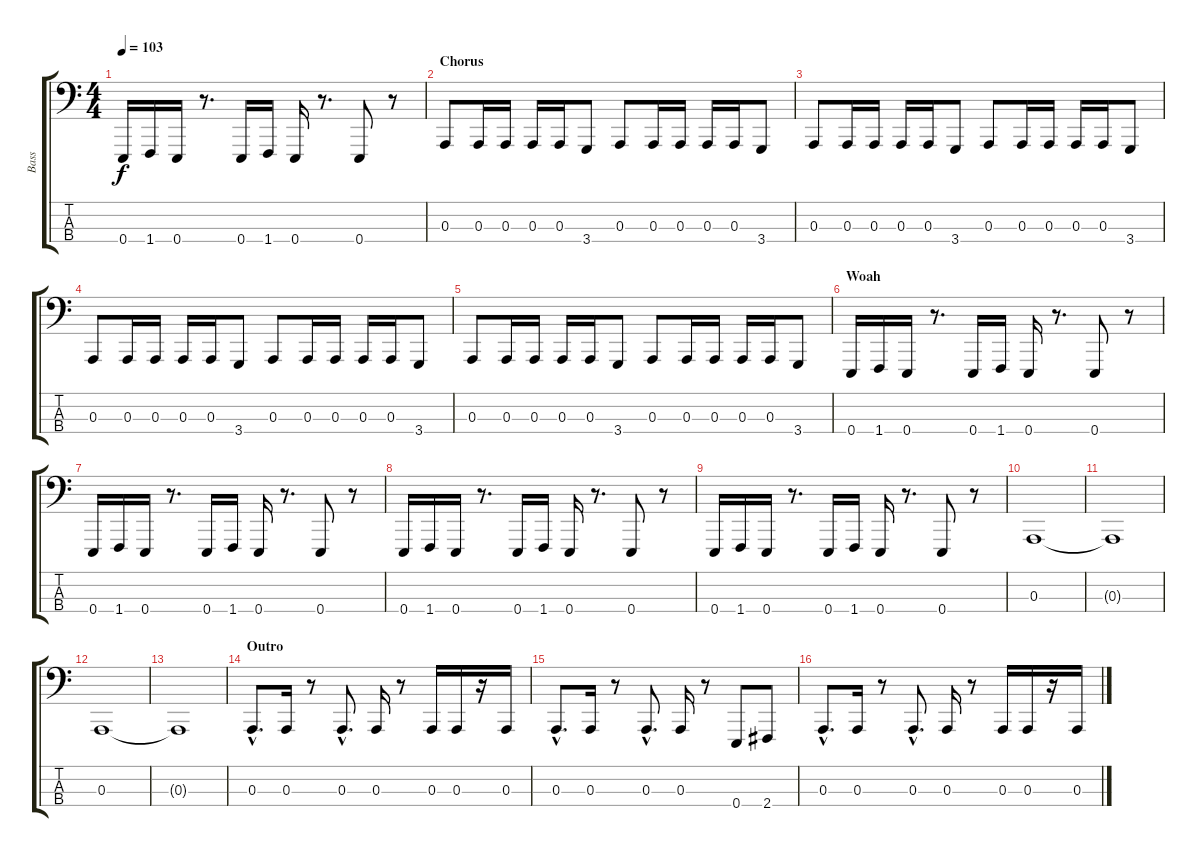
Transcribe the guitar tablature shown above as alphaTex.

\track ("Bass" "Bass") {instrument lead8bassandlead}
\staff {score tabs}
\tuning (G2 D2 A1 E1) {hide}
\ts (4 4)
\tempo 103
\clef f4
\ks c
0.4.16{dy f} 1.4.16 0.4.16 r.8{d} 0.4.16 1.4.16 0.4.16 r.8{d} 0.4.8 r.8 |
\section ("" "Chorus")
0.3.8 0.3.16 0.3.16 0.3.16 0.3.16 3.4.8 0.3.8 0.3.16 0.3.16 0.3.16 0.3.16 3.4.8 |
0.3.8 0.3.16 0.3.16 0.3.16 0.3.16 3.4.8 0.3.8 0.3.16 0.3.16 0.3.16 0.3.16 3.4.8 |
0.3.8 0.3.16 0.3.16 0.3.16 0.3.16 3.4.8 0.3.8 0.3.16 0.3.16 0.3.16 0.3.16 3.4.8 |
0.3.8 0.3.16 0.3.16 0.3.16 0.3.16 3.4.8 0.3.8 0.3.16 0.3.16 0.3.16 0.3.16 3.4.8 |
\section ("" "Woah")
0.4.16 1.4.16 0.4.16 r.8{d} 0.4.16 1.4.16 0.4.16 r.8{d} 0.4.8 r.8 |
0.4.16 1.4.16 0.4.16 r.8{d} 0.4.16 1.4.16 0.4.16 r.8{d} 0.4.8 r.8 |
0.4.16 1.4.16 0.4.16 r.8{d} 0.4.16 1.4.16 0.4.16 r.8{d} 0.4.8 r.8 |
0.4.16 1.4.16 0.4.16 r.8{d} 0.4.16 1.4.16 0.4.16 r.8{d} 0.4.8 r.8 |
0.3.1 |
0.3{t}.1 |
0.3.1 |
0.3{t}.1 |
\section ("" "Outro")
0.3{hac}.8{d} 0.3.16 r.8 0.3{hac}.8{d} 0.3.16 r.8 0.3.16 0.3.16 r.16 0.3.16 |
0.3{hac}.8{d} 0.3.16 r.8 0.3{hac}.8{d} 0.3.16 r.8 0.4.8 2.4.8 |
0.3{hac}.8{d} 0.3.16 r.8 0.3{hac}.8{d} 0.3.16 r.8 0.3.16 0.3.16 r.16 0.3.16
